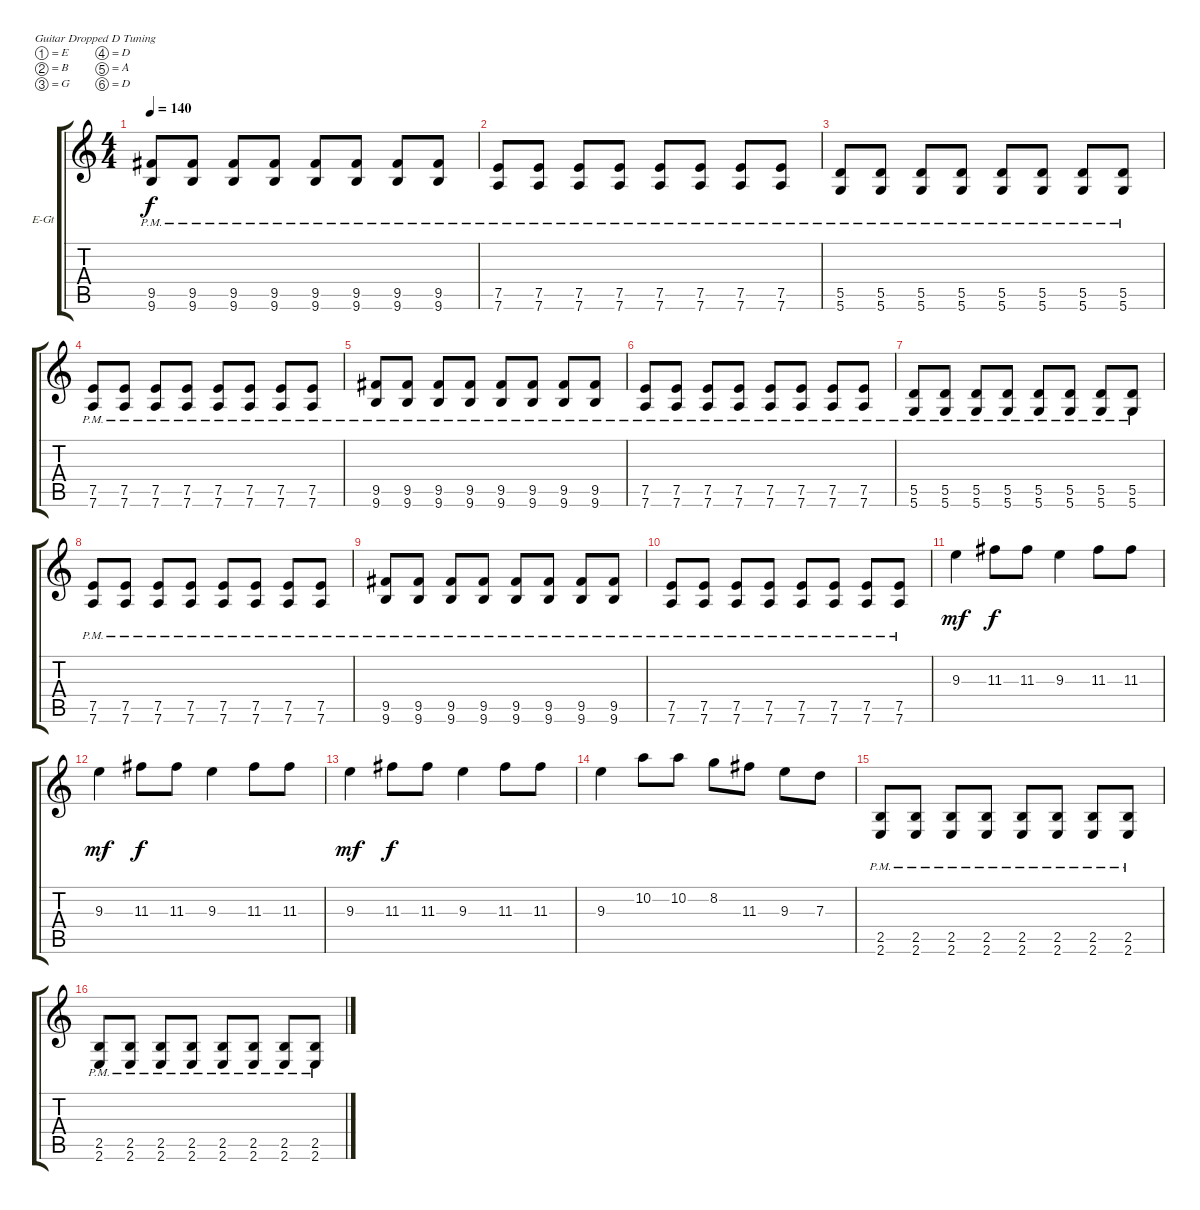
\bracketExtendMode groupsimilarinstruments
\firstSystemTrackNameOrientation horizontal
\otherSystemsTrackNameOrientation horizontal
\track ("Lead Guitar" "E-Gt") {instrument overdrivenguitar}
\staff {score tabs}
\tuning (E4 B3 G3 D3 A2 D2)
\ts (4 4)
\tempo 140
\clef g2
\ks c
(9.5{pm} 9.6{pm}).8{dy f} (9.5{pm} 9.6{pm}).8 (9.5{pm} 9.6{pm}).8 (9.5{pm} 9.6{pm}).8 (9.5{pm} 9.6{pm}).8 (9.5{pm} 9.6{pm}).8 (9.5{pm} 9.6{pm}).8 (9.5{pm} 9.6{pm}).8 |
(7.5{pm} 7.6{pm}).8 (7.5{pm} 7.6{pm}).8 (7.5{pm} 7.6{pm}).8 (7.5{pm} 7.6{pm}).8 (7.5{pm} 7.6{pm}).8 (7.5{pm} 7.6{pm}).8 (7.5{pm} 7.6{pm}).8 (7.5{pm} 7.6{pm}).8 |
(5.5{pm} 5.6{pm}).8 (5.5{pm} 5.6{pm}).8 (5.5{pm} 5.6{pm}).8 (5.5{pm} 5.6{pm}).8 (5.5{pm} 5.6{pm}).8 (5.5{pm} 5.6{pm}).8 (5.5{pm} 5.6{pm}).8 (5.5{pm} 5.6{pm}).8 |
(7.5{pm} 7.6{pm}).8 (7.5{pm} 7.6{pm}).8 (7.5{pm} 7.6{pm}).8 (7.5{pm} 7.6{pm}).8 (7.5{pm} 7.6{pm}).8 (7.5{pm} 7.6{pm}).8 (7.5{pm} 7.6{pm}).8 (7.5{pm} 7.6{pm}).8 |
(9.5{pm} 9.6{pm}).8 (9.5{pm} 9.6{pm}).8 (9.5{pm} 9.6{pm}).8 (9.5{pm} 9.6{pm}).8 (9.5{pm} 9.6{pm}).8 (9.5{pm} 9.6{pm}).8 (9.5{pm} 9.6{pm}).8 (9.5{pm} 9.6{pm}).8 |
(7.5{pm} 7.6{pm}).8 (7.5{pm} 7.6{pm}).8 (7.5{pm} 7.6{pm}).8 (7.5{pm} 7.6{pm}).8 (7.5{pm} 7.6{pm}).8 (7.5{pm} 7.6{pm}).8 (7.5{pm} 7.6{pm}).8 (7.5{pm} 7.6{pm}).8 |
(5.5{pm} 5.6{pm}).8 (5.5{pm} 5.6{pm}).8 (5.5{pm} 5.6{pm}).8 (5.5{pm} 5.6{pm}).8 (5.5{pm} 5.6{pm}).8 (5.5{pm} 5.6{pm}).8 (5.5{pm} 5.6{pm}).8 (5.5{pm} 5.6{pm}).8 |
(7.5{pm} 7.6{pm}).8 (7.5{pm} 7.6{pm}).8 (7.5{pm} 7.6{pm}).8 (7.5{pm} 7.6{pm}).8 (7.5{pm} 7.6{pm}).8 (7.5{pm} 7.6{pm}).8 (7.5{pm} 7.6{pm}).8 (7.5{pm} 7.6{pm}).8 |
(9.5{pm} 9.6{pm}).8 (9.5{pm} 9.6{pm}).8 (9.5{pm} 9.6{pm}).8 (9.5{pm} 9.6{pm}).8 (9.5{pm} 9.6{pm}).8 (9.5{pm} 9.6{pm}).8 (9.5{pm} 9.6{pm}).8 (9.5{pm} 9.6{pm}).8 |
(7.5{pm} 7.6{pm}).8 (7.5{pm} 7.6{pm}).8 (7.5{pm} 7.6{pm}).8 (7.5{pm} 7.6{pm}).8 (7.5{pm} 7.6{pm}).8 (7.5{pm} 7.6{pm}).8 (7.5{pm} 7.6{pm}).8 (7.5{pm} 7.6{pm}).8 |
9.3.4{dy mf} 11.3.8{dy f} 11.3.8 9.3.4 11.3.8 11.3.8 |
9.3.4{dy mf} 11.3.8{dy f} 11.3.8 9.3.4 11.3.8 11.3.8 |
9.3.4{dy mf} 11.3.8{dy f} 11.3.8 9.3.4 11.3.8 11.3.8 |
9.3.4 10.2.8 10.2.8 8.2.8 11.3.8 9.3.8 7.3.8 |
(2.5{pm} 2.6{pm}).8 (2.5{pm} 2.6{pm}).8 (2.5{pm} 2.6{pm}).8 (2.5{pm} 2.6{pm}).8 (2.5{pm} 2.6{pm}).8 (2.5{pm} 2.6{pm}).8 (2.5{pm} 2.6{pm}).8 (2.5{pm} 2.6{pm}).8 |
(2.5{pm} 2.6{pm}).8 (2.5{pm} 2.6{pm}).8 (2.5{pm} 2.6{pm}).8 (2.5{pm} 2.6{pm}).8 (2.5{pm} 2.6{pm}).8 (2.5{pm} 2.6{pm}).8 (2.5{pm} 2.6{pm}).8 (2.5{pm} 2.6{pm}).8
